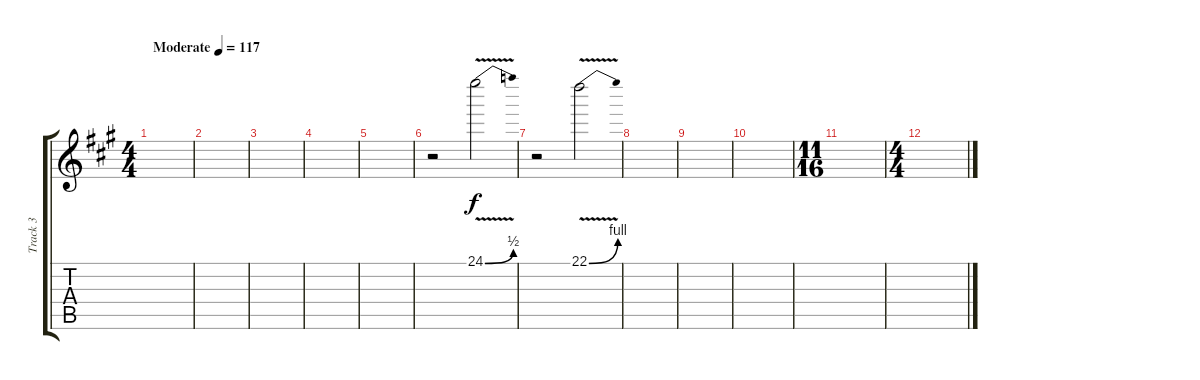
\track ("Track 3" "Track 3") {instrument distortionguitar}
\staff {score tabs}
\tuning (E4 B3 G3 D3 A2 E2) {hide}
\ts (4 4)
\tempo (117 "Moderate")
\clef g2
\ks a
|
|
|
|
|
r.2 24.1{be (bend 0 0 60 2) v}.2 |
r.2 22.1{be (bend 0 0 60 4) v}.2 |
|
|
|
\ts (11 16)
|
\ts (4 4)
